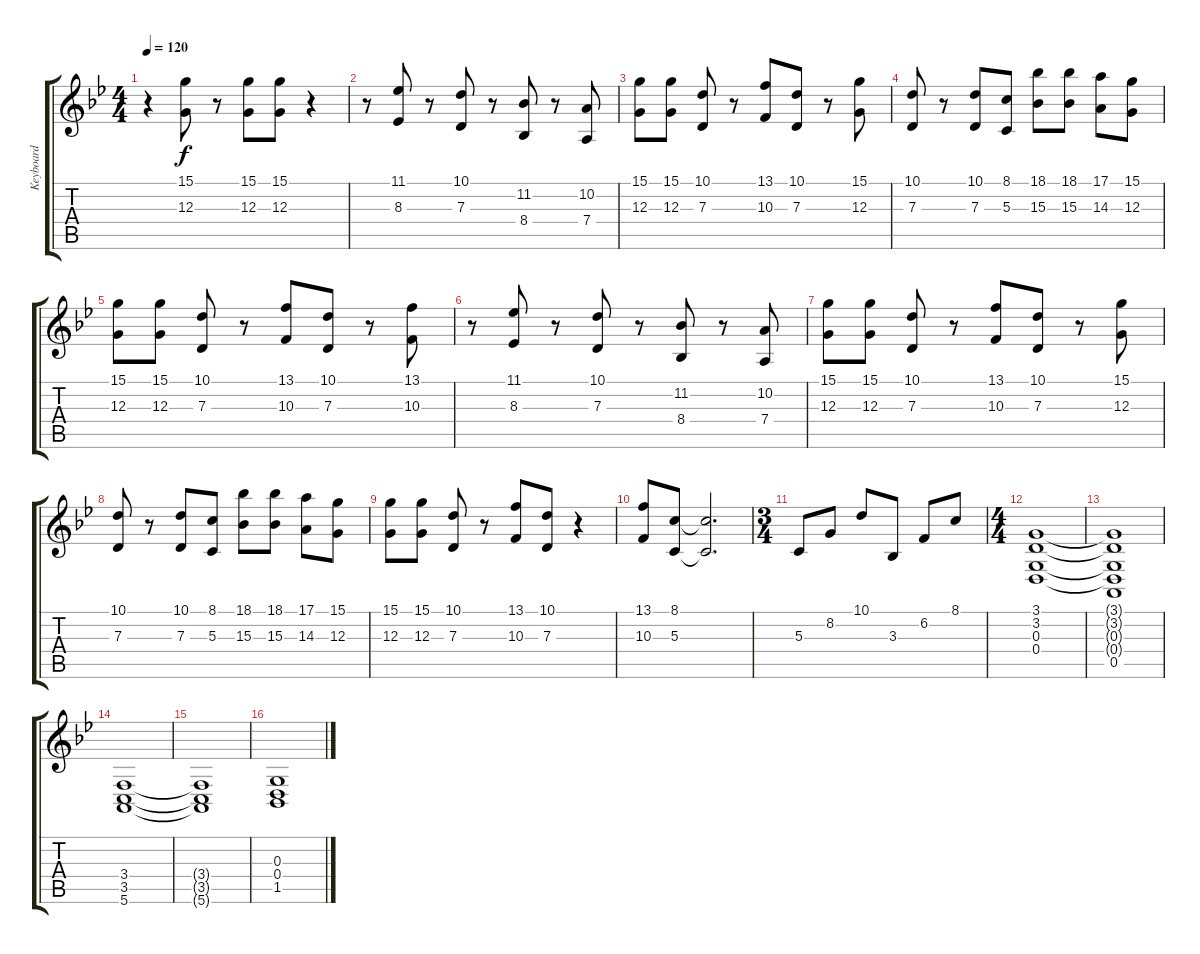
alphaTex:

\track ("Keyboard" "Keyboard") {instrument stringensemble1}
\staff {score tabs}
\tuning (E4 B3 G3 D3 A2 E2) {hide}
\ts (4 4)
\tempo 120
\clef g2
\ks bb
r.4{dy f} (15.1 12.3).8 r.8 (15.1 12.3).8 (15.1 12.3).8 r.4 |
r.8 (11.1 8.3).8 r.8 (10.1 7.3).8 r.8 (11.2 8.4).8 r.8 (10.2 7.4).8 |
(15.1 12.3).8 (15.1 12.3).8 (10.1 7.3).8 r.8 (13.1 10.3).8 (10.1 7.3).8 r.8 (15.1 12.3).8 |
(10.1 7.3).8 r.8 (10.1 7.3).8 (8.1 5.3).8 (18.1 15.3).8 (18.1 15.3).8 (17.1 14.3).8 (15.1 12.3).8 |
(15.1 12.3).8 (15.1 12.3).8 (10.1 7.3).8 r.8 (13.1 10.3).8 (10.1 7.3).8 r.8 (13.1 10.3).8 |
r.8 (11.1 8.3).8 r.8 (10.1 7.3).8 r.8 (11.2 8.4).8 r.8 (10.2 7.4).8 |
(15.1 12.3).8 (15.1 12.3).8 (10.1 7.3).8 r.8 (13.1 10.3).8 (10.1 7.3).8 r.8 (15.1 12.3).8 |
(10.1 7.3).8 r.8 (10.1 7.3).8 (8.1 5.3).8 (18.1 15.3).8 (18.1 15.3).8 (17.1 14.3).8 (15.1 12.3).8 |
(15.1 12.3).8 (15.1 12.3).8 (10.1 7.3).8 r.8 (13.1 10.3).8 (10.1 7.3).8 r.4 |
(13.1 10.3).8 (8.1 5.3).8 (8.1{t} 5.3{t}).2{d} |
\ts (3 4)
5.3.8 8.2.8 10.1.8 3.3.8 6.2.8 8.1.8 |
\ts (4 4)
(3.1 3.2 0.3 0.4).1{volume 13} |
(3.1{t} 3.2{t} 0.3{t} 0.4{t} 0.5).1 |
(3.4 3.5 5.6).1 |
(3.4{t} 3.5{t} 5.6{t}).1 |
(0.3 0.4 1.5).1
